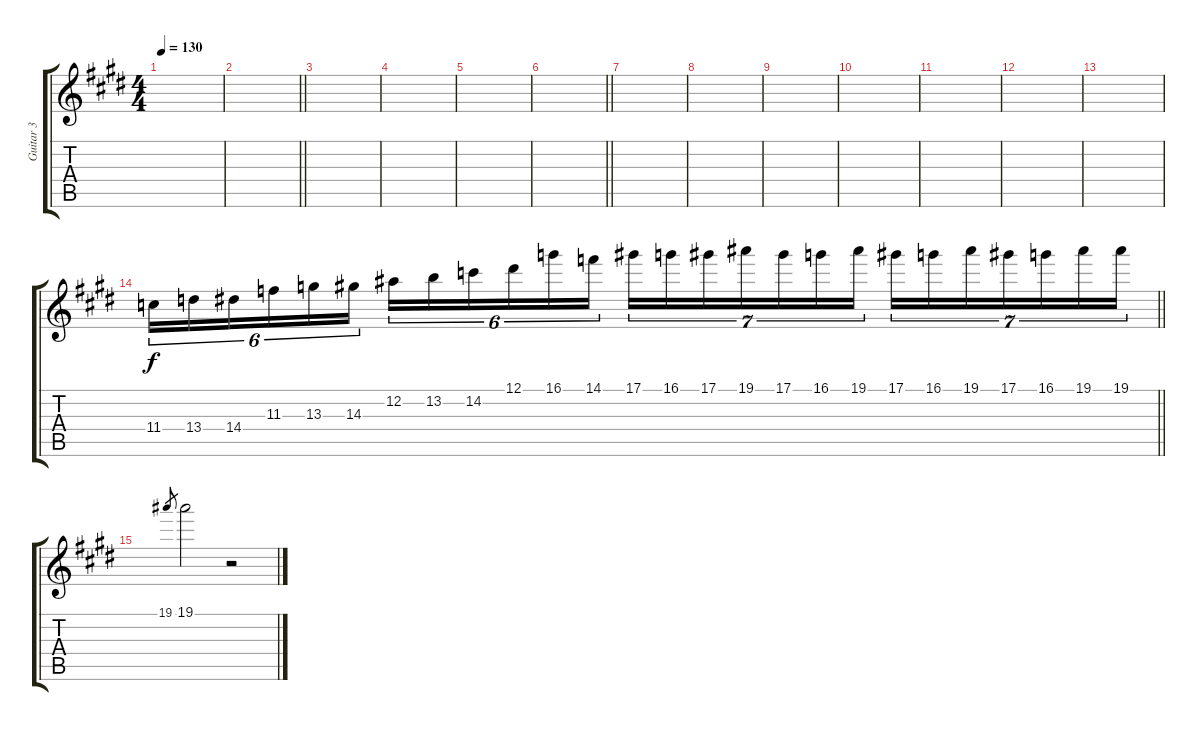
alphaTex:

\track ("Guitar 3" "Guitar 3") {instrument distortionguitar}
\staff {score tabs}
\tuning (Eb4 Bb3 Gb3 Db3 Ab2 Eb2) {hide}
\ts (4 4)
\tempo 130
\clef g2
\ks e
|
\barLineRight lightlight
|
|
|
|
\barLineRight lightlight
|
|
|
|
|
|
|
|
\barLineRight lightlight
11.4.16{tu (6 4)} 13.4.16{tu (6 4)} 14.4.16{tu (6 4)} 11.3.16{tu (6 4)} 13.3.16{tu (6 4)} 14.3.16{tu (6 4)} 12.2.16{tu (6 4)} 13.2.16{tu (6 4)} 14.2.16{tu (6 4)} 12.1.16{tu (6 4)} 16.1.16{tu (6 4)} 14.1.16{tu (6 4)} 17.1.16{tu (7 4)} 16.1.16{tu (7 4)} 17.1.16{tu (7 4)} 19.1.16{tu (7 4)} 17.1.16{tu (7 4)} 16.1.16{tu (7 4)} 19.1.16{tu (7 4)} 17.1.16{tu (7 4)} 16.1.16{tu (7 4)} 19.1.16{tu (7 4)} 17.1.16{tu (7 4)} 16.1.16{tu (7 4)} 19.1.16{tu (7 4)} 19.1.16{tu (7 4)} |
19.1.8{gr} 19.1.2 r.2
